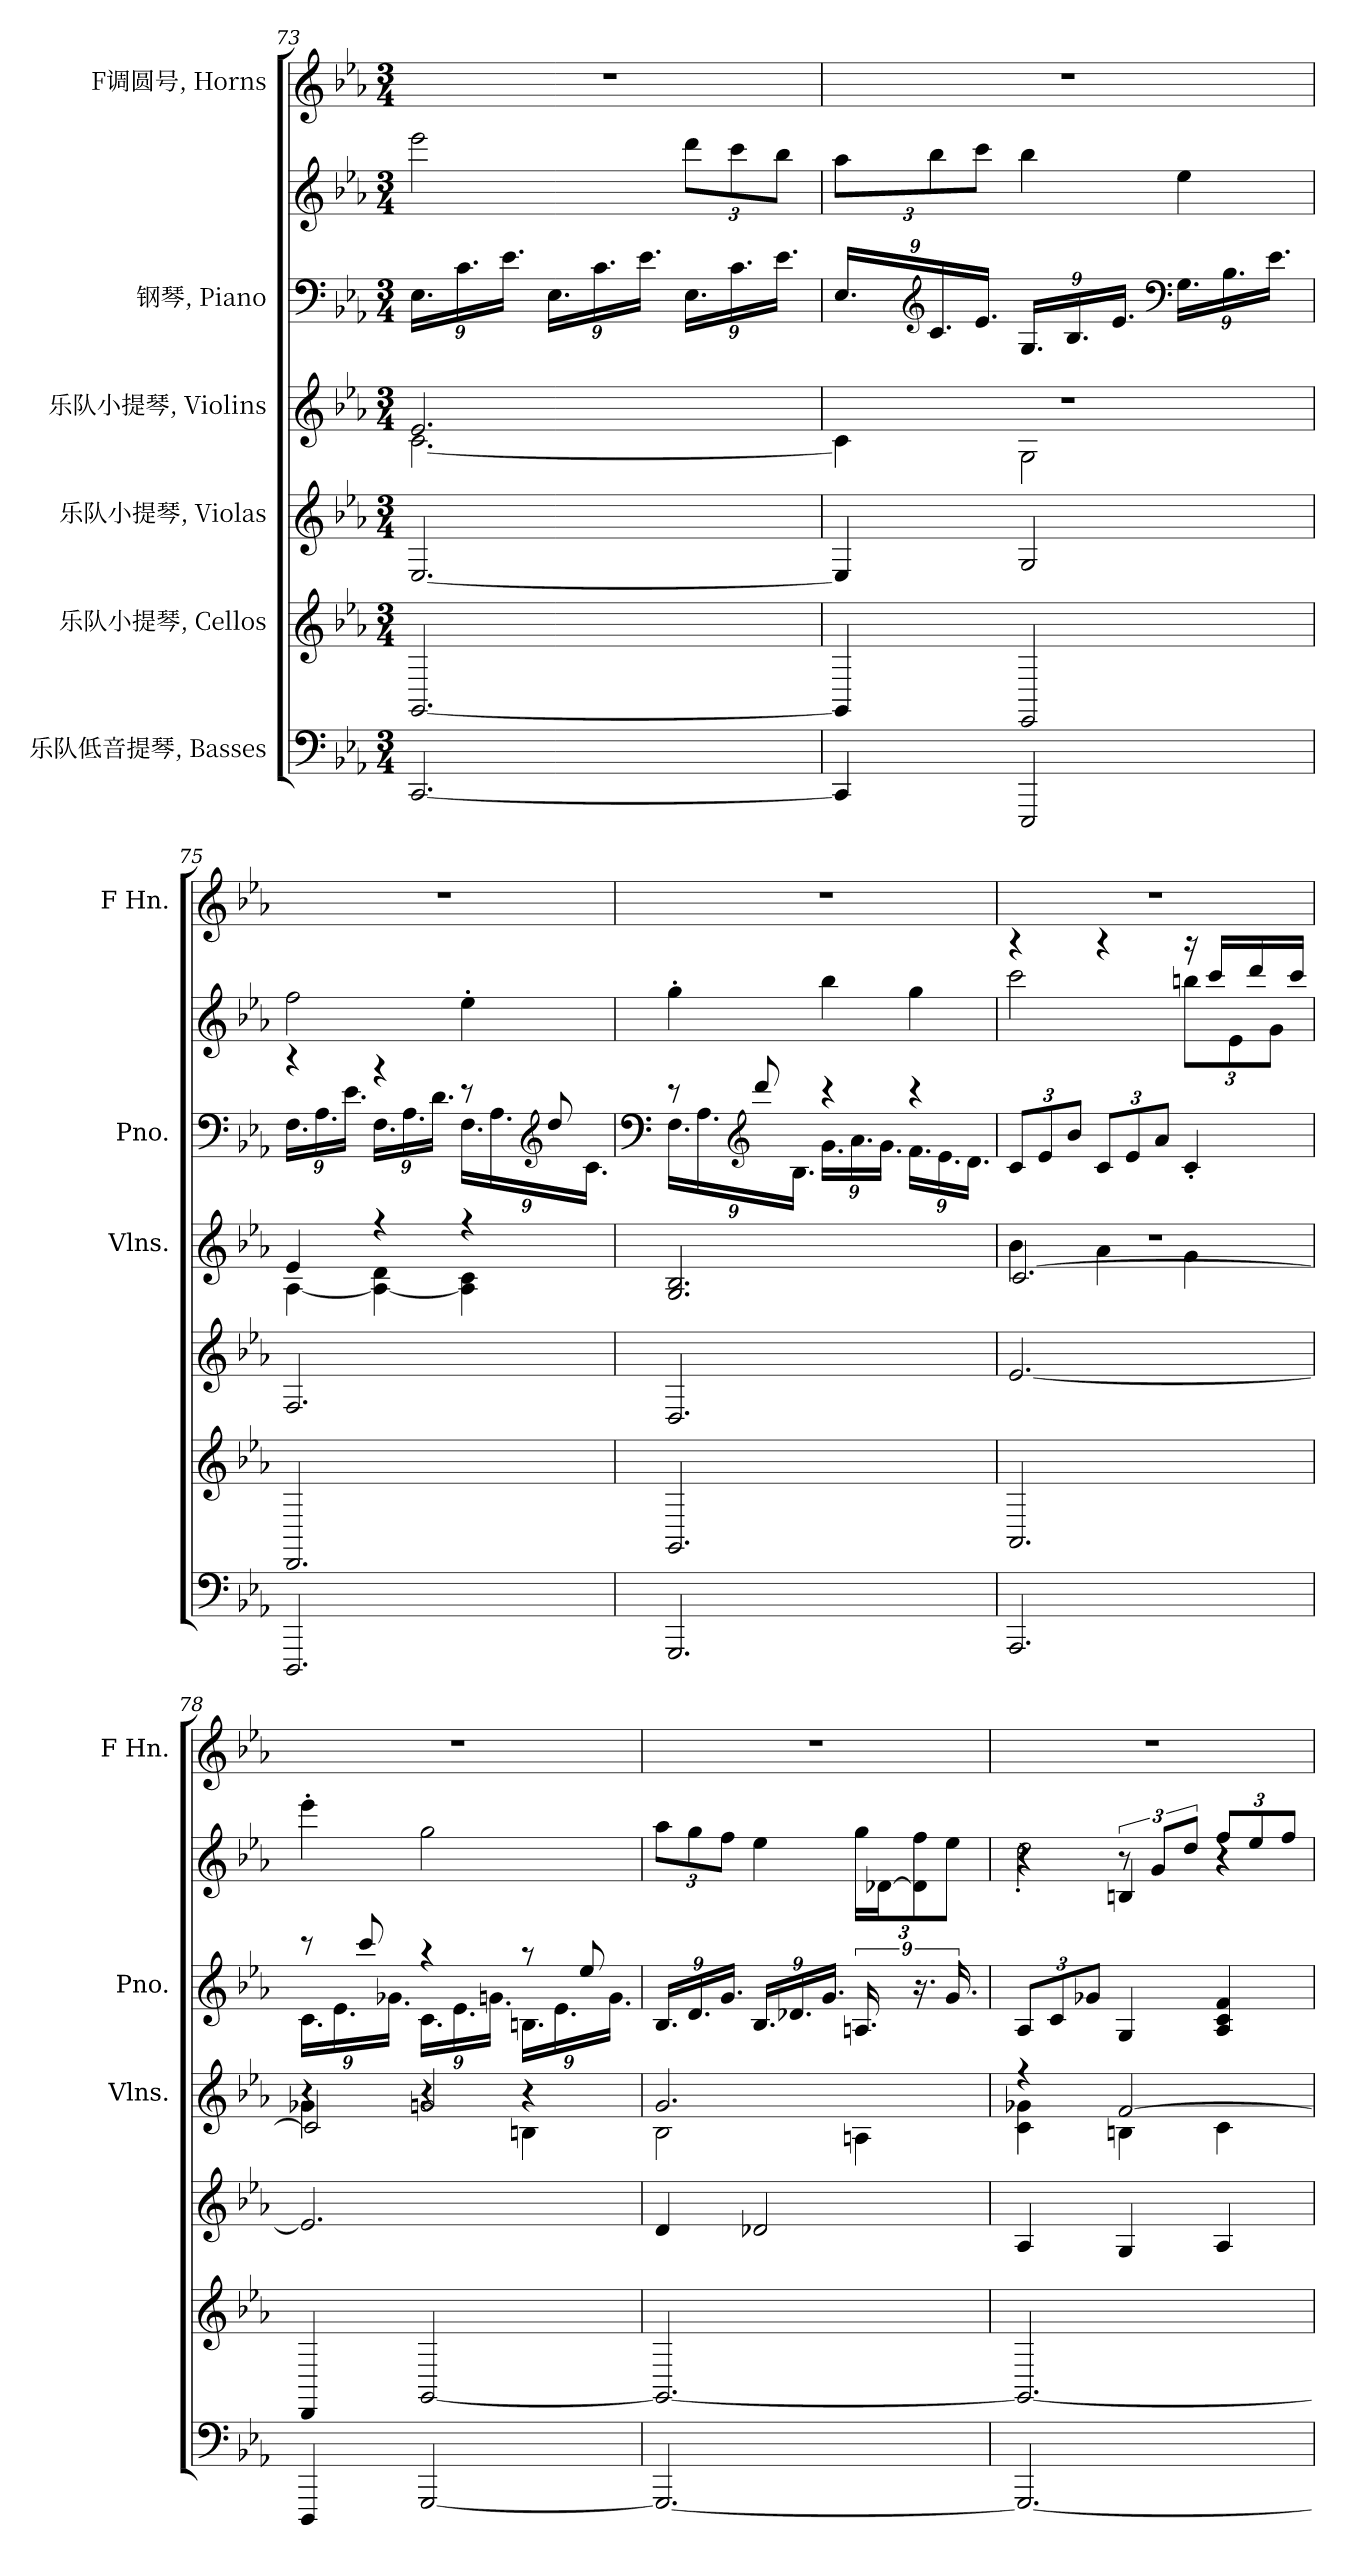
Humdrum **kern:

**kern	**kern	**kern	**kern	**kern	**kern	**kern
*part6	*part5	*part4	*part3	*part2	*part2	*part1
*staff7	*staff6	*staff5	*staff4	*staff3	*staff2	*staff1
*I"乐队低音提琴, Basses	*I"乐队小提琴, Cellos	*I"乐队小提琴, Violas	*I"乐队小提琴, Violins	*I"钢琴, Piano	*	*I"F调圆号, Horns
*	*	*	*I'Vlns.	*I'Pno.	*	*I'F Hn.
!!LO:PB:g=z
*clefF4	*clefG2	*clefG2	*clefG2	*clefF4	*clefG2	*clefG2
*ITrd7c12	*	*	*	*	*	*ITrd4c7
*k[b-e-a-]	*k[b-e-a-]	*k[b-e-a-]	*k[b-e-a-]	*k[b-e-a-]	*k[b-e-a-]	*k[b-e-a-d-]
*M3/4	*M3/4	*M3/4	*M3/4	*M3/4	*M3/4	*M3/4
*MM66	*MM66	*MM66	*MM66	*MM66	*MM66	*MM66
=73	=73	=73	=73	=73	=73	=73
*	*	*	*^	*	*	*
*	*	*	*	*	*Xbrackettup	*	*
[2.CCC/	[2.GG/	[2.E-/	2.e-/	[2.c\	18.E-\LL	2eee-\	2.r
.	.	.	.	.	18.c\	.	.
.	.	.	.	.	18.e-\JJ	.	.
.	.	.	.	.	18.E-\LL	.	.
.	.	.	.	.	18.c\	.	.
.	.	.	.	.	18.e-\JJ	.	.
*	*	*	*	*	*	*Xbrackettup	*
.	.	.	.	.	18.E-\LL	12ddd\L	.
.	.	.	.	.	18.c\	12ccc\	.
.	.	.	.	.	18.e-\JJ	12bb-\J	.
=74	=74	=74	=74	=74	=74	=74	=74
4CCC/]	4GG/]	4E-/]	2.r	4c\]	18.E-/LL	12aa-\L	2.r
*	*	*	*	*	*clefG2	*	*
.	.	.	.	.	18.c/	12bb-\	.
.	.	.	.	.	18.e-/JJ	12ccc\J	.
2EEEE-/	2EE-/	2G/	.	2G\	18.G/LL	4bb-\	.
.	.	.	.	.	18.B-/	.	.
.	.	.	.	.	18.e-/JJ	.	.
*	*	*	*	*	*clefF4	*	*
.	.	.	.	.	18.G\LL	4ee-\	.
.	.	.	.	.	18.B-\	.	.
.	.	.	.	.	18.e-\JJ	.	.
!!LO:PB:g=z
=75	=75	=75	=75	=75	=75	=75	=75
*	*	*	*	*	*^	*	*
2.DDDD/	2.DD/	2.F/	4e-/	[4A-\	4r	18.F\LL	2ff\	2.r
.	.	.	.	.	.	18.A-\	.	.
.	.	.	.	.	.	18.e-\JJ	.	.
.	.	.	4r	4A-\_ 4d\	4r	18.F\LL	.	.
.	.	.	.	.	.	18.A-\	.	.
.	.	.	.	.	.	18.d\JJ	.	.
.	.	.	4r	4A-\] 4c\	8r	18.F\LL	4ee-'\	.
.	.	.	.	.	.	18.A-\	.	.
*	*	*	*	*	*clefG2	*	*	*
.	.	.	.	.	8dd/	.	.	.
.	.	.	.	.	.	18.c\JJ	.	.
*	*	*	*v	*v	*	*	*	*
=76	=76	=76	=76	=76	=76	=76	=76
*	*	*	*	*clefF4	*	*	*
2.GGGG/	2.GG/	2.D/	2.G/ 2.B-/	8r	18.F\LL	4gg'\	2.r
.	.	.	.	.	18.A-\	.	.
*	*	*	*	*clefG2	*	*	*
.	.	.	.	8ddd/	.	.	.
.	.	.	.	.	18.B-\JJ	.	.
.	.	.	.	4r	18.g\LL	4bb-\	.
.	.	.	.	.	18.a-\	.	.
.	.	.	.	.	18.g\JJ	.	.
.	.	.	.	4r	18.f\LL	4gg\	.
.	.	.	.	.	18.e-\	.	.
.	.	.	.	.	18.d\JJ	.	.
*	*	*	*	*v	*v	*	*
!!LO:PB:g=z
=77	=77	=77	=77	=77	=77	=77
*	*	*	*^	*	*^	*
*	*	*	*	*^	*	*	*	*
2.AAAA-/	2.AA-/	[2.e-/	2.r	4b-\	[2.c/	12c/L	4r	2ccc\	2.r
.	.	.	.	.	.	12e-/	.	.	.
.	.	.	.	.	.	12b-/J	.	.	.
.	.	.	.	4a-\	.	12c/L	4r	.	.
.	.	.	.	.	.	12e-/	.	.	.
.	.	.	.	.	.	12a-/J	.	.	.
.	.	.	.	4g\	.	4c'/	16r	12bbn\L	.
.	.	.	.	.	.	.	16ccc/LL	.	.
.	.	.	.	.	.	.	.	12e-\	.
.	.	.	.	.	.	.	16ddd/	.	.
.	.	.	.	.	.	.	.	12g\J	.
.	.	.	.	.	.	.	16ccc/JJ	.	.
*	*	*	*	*	*	*	*v	*v	*
=78	=78	=78	=78	=78	=78	=78	=78	=78
*	*	*	*	*	*	*^	*	*
4DDDD/	4DD/	2.e-/]	4r	4g-X\	2c/]	8r	18.c\LL	4eee-'\	2.r
.	.	.	.	.	.	.	18.e-\	.	.
.	.	.	.	.	.	8ccc/	.	.	.
.	.	.	.	.	.	.	18.g-X\JJ	.	.
[2GGGG/	[2GG/	.	2gn/	4r	.	4r	18.c\LL	2gg\	.
.	.	.	.	.	.	.	18.e-\	.	.
.	.	.	.	.	.	.	18.gn\JJ	.	.
.	.	.	.	4Bn\	4r	8r	18.Bn\LL	.	.
.	.	.	.	.	.	.	18.e-\	.	.
.	.	.	.	.	.	8ee-/	.	.	.
.	.	.	.	.	.	.	18.g\JJ	.	.
*	*	*	*	*v	*v	*	*	*	*
*	*	*	*	*	*v	*v	*	*
!!LO:PB:g=z
=79	=79	=79	=79	=79	=79	=79	=79
*	*	*	*	*	*brackettup	*	*
2.GGGG/_	2.GG/_	4d/	2.g/	2B-\	18.B-/LL	12aa-\L	2.r
.	.	.	.	.	18.d/	12gg\	.
.	.	.	.	.	18.g/JJ	12ff\J	.
.	.	2d-X/	.	.	18.B-/LL	4ee-\	.
.	.	.	.	.	18.d-X/	.	.
.	.	.	.	.	18.g/JJ	.	.
.	.	.	.	4An\	18.An/	24gg\LL	.
.	.	.	.	.	.	[24d-X\J	.
.	.	.	.	.	18.r	12d-\] 12ff\	.
.	.	.	.	.	18.g/	12ee-\J	.
=80	=80	=80	=80	=80	=80	=80	=80
*	*	*	*	*	*Xbrackettup	*	*
*	*	*	*	*	*	*^	*
*	*	*	*	*	*	*	*^	*
2.GGGG/_	2.GG/_	4A-/	4r	4c\ 4g-X\	12A-/L	4r	2dd'\	4r	2.r
.	.	.	.	.	12c/	.	.	.	.
.	.	.	.	.	12g-X/J	.	.	.	.
*	*	*	*	*	*	*brackettup	*	*	*
.	.	4G/	[2f/	4Bn\	4G/	12r	.	4Bn/	.
.	.	.	.	.	.	12g/L	.	.	.
.	.	.	.	.	.	12dd/J	.	.	.
*	*	*	*	*	*	*Xbrackettup	*	*	*
.	.	4A-/	.	4c\	4A-/ 4c/ 4f/	12ff/L	4r	4r	.
.	.	.	.	.	.	12ee-/	.	.	.
.	.	.	.	.	.	12ff/J	.	.	.
*	*	*	*v	*v	*	*v	*v	*v	*
=	=	=	=	=	=	=
*-	*-	*-	*-	*-	*-	*-
